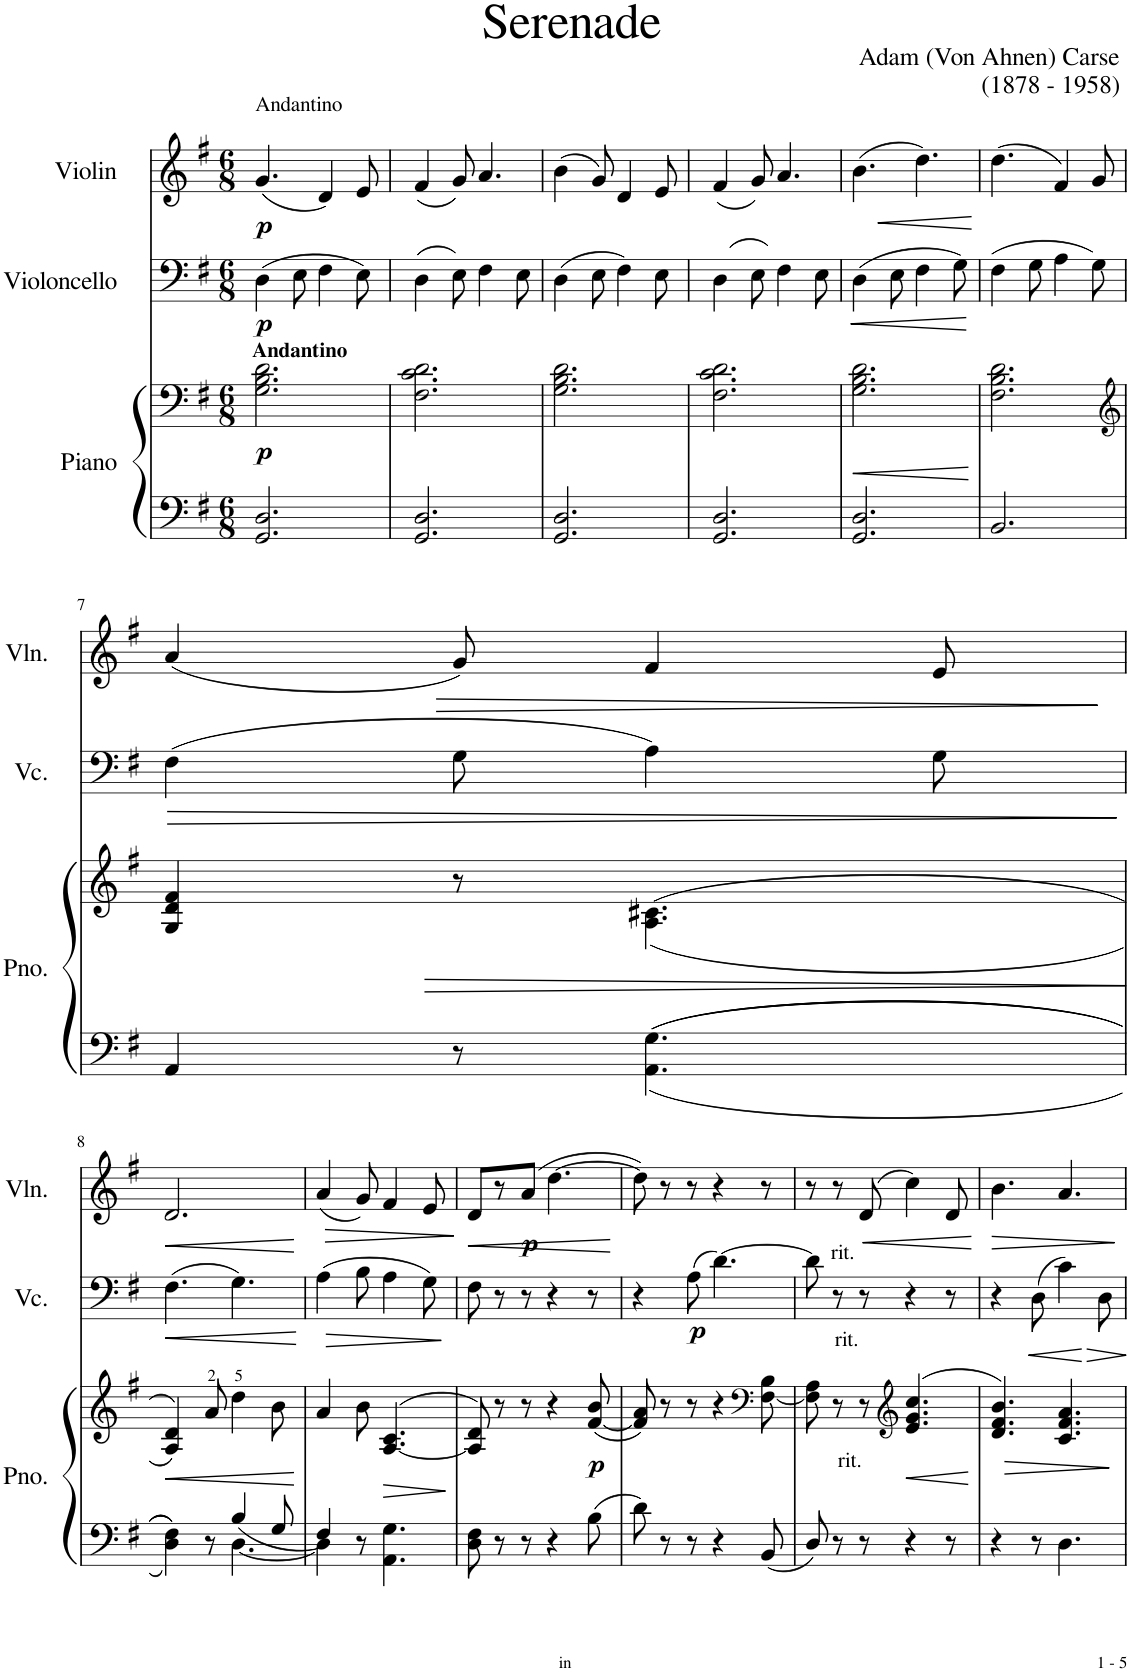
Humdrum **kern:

**kern	**kern	**dynam	**kern	**dynam	**kern	**dynam
*part3	*part3	*part3	*part2	*part2	*part1	*part1
*staff4	*staff3	*staff3/4	*staff2	*staff2	*staff1	*staff1
*I"Piano	*	*	*I"Violoncello	*	*I"Violin	*
*I'Pno.	*	*	*I'Vc.	*	*I'Vln.	*
*clefF4	*clefF4	*	*clefF4	*	*clefG2	*
*k[f#]	*k[f#]	*	*k[f#]	*	*k[f#]	*
*M6/8	*M6/8	*	*M6/8	*	*M6/8	*
=1	=1	=1	=1	=1	=1	=1
!	!	!	!	!	!LO:TX:a:t=Andantino	!
!	!LO:TX:a:B:t=Andantino	!	!	!	!	!
!	!	!LO:DY:b	!	!LO:DY:b	!	!LO:DY:b
2.GG/ 2.D/	2.G\ 2.B\ 2.d\	p	(4D\	p	(4.g/	p
.	.	.	8E\	.	.	.
.	.	.	4F#\	.	4d/)	.
.	.	.	8E\)	.	8e/	.
=2	=2	=2	=2	=2	=2	=2
2.GG/ 2.D/	2.F#\ 2.c\ 2.d\	.	(4D\	.	(4f#/	.
.	.	.	8E\)	.	8g/)	.
.	.	.	4F#\	.	4.a/	.
.	.	.	8E\	.	.	.
=3	=3	=3	=3	=3	=3	=3
2.GG/ 2.D/	2.G\ 2.B\ 2.d\	.	(4D\	.	(4b\	.
.	.	.	8E\	.	8g/)	.
.	.	.	4F#\)	.	4d/	.
.	.	.	8E\	.	8e/	.
=4	=4	=4	=4	=4	=4	=4
2.GG/ 2.D/	2.F#\ 2.c\ 2.d\	.	(4D\	.	(4f#/	.
.	.	.	8E\)	.	8g/)	.
.	.	.	4F#\	.	4.a/	.
.	.	.	8E\	.	.	.
=5	=5	=5	=5	=5	=5	=5
!	!	!LO:HP:b	!	!LO:HP:b	!	!
2.GG/ 2.D/	2.G\ 2.B\ 2.d\	<	(4D\	<	(4.b\	.
.	.	.	8E\	.	.	.
!	!	!	!	!	!	!LO:HP:b
.	.	.	4F#\	.	4.dd\)	<
.	.	.	8G\)	.	.	.
.	.	[	.	[	.	[
=6	=6	=6	=6	=6	=6	=6
2.BB/	2.F#\ 2.B\ 2.d\	.	(4F#\	.	(4.dd\	.
.	.	.	8G\	.	.	.
.	.	.	4A\	.	4f#/)	.
.	.	.	8G\)	.	8g/	.
!!LO:LB:g=z
=7	=7	=7	=7	=7	=7	=7
*	*clefG2	*	*	*	*	*
!	!	!	!	!LO:HP:b	!	!
4AA/	4G/ 4d/ 4f#/	.	(4F#\	>	(4a/	.
!	!	!	!	!	!	!LO:HP:b
8r	8r	.	8G\	.	8g/)	>
4.AA\ 4.G\	((<4.A\ 4.c#X\	.	4A\)	.	4f#/	.
.	.	.	8G\	.	8e/	.
.	.	.	.	]	.	]
!!LO:LB:g=z
=8	=8	=8	=8	=8	=8	=8
*^	*	*	*	*	*	*
!	!	!	!LO:HP:b	!	!	!	!LO:HP:b
4D\ 4F#\	4.ryy	4A/ 4d/))	<	(4.F#\	.	2.d/	<
8r	.	8a/	.	.	.	.	.
!	!	!	!	!	!LO:HP:b	!	!
4B/	[4.D\	4dd\	.	4.G\)	<	.	.
8G/	.	8b\	.	.	.	.	.
*v	*v	*	*	*	*	*	*
.	.	[	.	[	.	[
=9	=9	=9	=9	=9	=9	=9
*^	*	*	*	*	*	*
!	!	!	!	!	!LO:HP:b	!	!
4D\]	4F#/	4a/	.	(4A\	>	(4a/	.
!	!	!	!	!	!LO:HP:b	!	!
8r	2ryy	8b\	.	8B\	>	8g/)	.
!	!	!	!LO:HP:b	!	!	!	!
4.AA\ 4.G\	.	(>[4.A/ 4.c/	>	4A\	.	4f#/	.
.	.	.	.	8G\)	.	8e/	.
*v	*v	*	*	*	*	*	*
.	.	]	.	] ]	.	.
=10	=10	=10	=10	=10	=10	=10
!	!	!	!	!	!	!LO:HP:b
8D\ 8F#\	8A/] 8d/)	.	8F#\	.	8d/L	<
8r	8r	.	8r	.	8r	.
!	!	!	!	!	!	!LO:DY:b
8r	8r	.	8r	.	(8a/J	p
4r	4r	.	4r	.	[4.dd\	.
!	!	!LO:DY:b	!	!	!	!
8B\	([<8f#/ 8b/	p	8r	.	.	.
.	.	.	.	.	.	[
=11	=11	=11	=11	=11	=11	=11
*	*^	*	*	*	*	*
8d\	8f#/] 8a/)	8ryy	.	4r	.	8dd\])	.
*	*v	*v	*	*	*	*	*
8r	8r	.	.	.	8r	.
!	!	!	!	!LO:DY:b	!	!
8r	8r	.	(8A\	p	8r	.
4r	4r	.	[4.d\)	.	4r	.
*	*clefF4	*	*	*	*	*
*	*^	*	*	*	*	*
8BB/	8ryy	[8F#\ 8B\	.	.	.	8r	.
*	*v	*v	*	*	*	*	*
=12	=12	=12	=12	=12	=12	=12
8D/	8F#\] 8A\	.	8d\]	.	8r	.
!	!	!	!LO:TX:b:t=rit.	!	!	!
!	!LO:TX:b:t=rit.	!	!	!	!	!
8r	8r	.	8r	.	8r	.
!	!	!	!	!	!LO:TX:b:t=rit.	!
!	!	!	!	!	!	!LO:HP:b
8r	8r	.	8r	.	(8d/	<
*	*clefG2	*	*	*	*	*
!	!	!LO:HP:b	!	!	!	!
4r	(>4.e/ 4.g/ 4.cc/	<	4r	.	4cc\)	.
8r	.	.	8r	.	8d/	.
.	.	[	.	.	.	[
=13	=13	=13	=13	=13	=13	=13
!	!	!	!	!	!	!LO:HP:b
4r	4.d/ 4.f#/ 4.b/)	.	4r	.	4.b\	>
!	!	!	!	!LO:HP:b	!	!
8r	.	.	(8D\	<	.	.
!	!	!LO:HP:b	!	!	!	!
4.D\	4.c/ 4.f#/ 4.a/	>	4c\)	.	4.a/	.
!	!	!	!	!LO:HP:b	!	!
.	.	.	8D\	>	.	.
.	.	]	.	[ ]	.	]
=	=	=	=	=	=	=
*-	*-	*-	*-	*-	*-	*-
